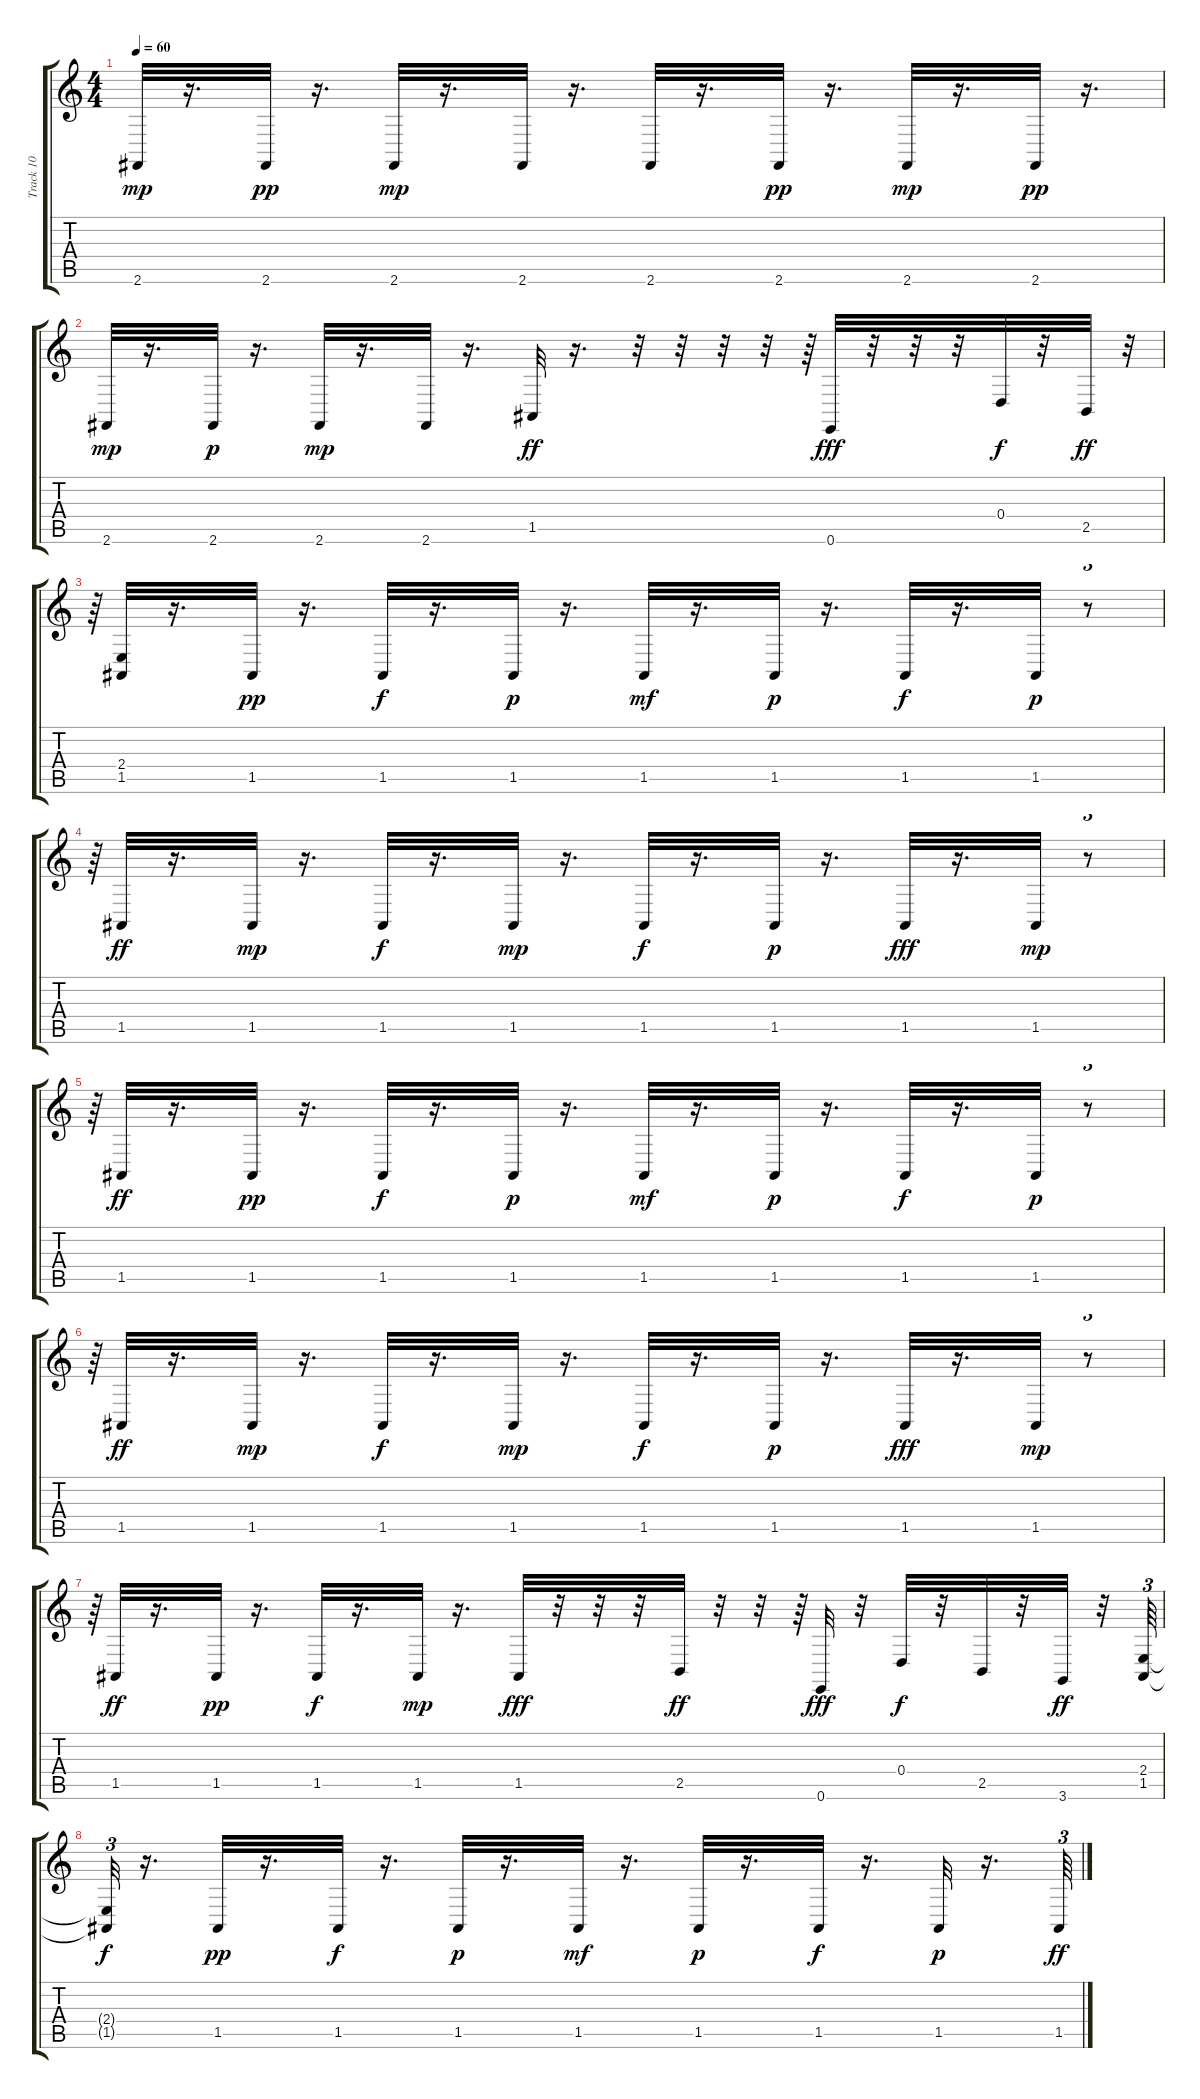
\track ("Track 10" "Track 10") {instrument rockorgan}
\staff {score tabs}
\tuning (E4 B3 G3 D3 A2 E2) {hide}
\ts (4 4)
\tempo 60
\clef g2
\ks c
2.6.32{dy mp} r.16{d} 2.6.32{dy pp} r.16{d} 2.6.32{dy mp} r.16{d} 2.6.32 r.16{d} 2.6.32 r.16{d} 2.6.32{dy pp} r.16{d} 2.6.32{dy mp} r.16{d} 2.6.32{dy pp} r.16{d} |
2.6.32{dy mp} r.16{d} 2.6.32{dy p} r.16{d} 2.6.32{dy mp} r.16{d} 2.6.32 r.16{d} 1.5.32{dy ff} r.16{d} r.32 r.32 r.32 r.32 r.64{tu (3 2)} 0.6.32{dy fff} r.32 r.32 r.32 0.4.32{dy f} r.32 2.5.32{dy ff} r.32{tu (3 2)} |
r.64{tu (3 2)} (2.4 1.5).32 r.16{d} 1.5.32{dy pp} r.16{d} 1.5.32{dy f} r.16{d} 1.5.32{dy p} r.16{d} 1.5.32{dy mf} r.16{d} 1.5.32{dy p} r.16{d} 1.5.32{dy f} r.16{d} 1.5.32{dy p} r.8{tu (3 2)} |
r.64{tu (3 2)} 1.5.32{dy ff} r.16{d} 1.5.32{dy mp} r.16{d} 1.5.32{dy f} r.16{d} 1.5.32{dy mp} r.16{d} 1.5.32{dy f} r.16{d} 1.5.32{dy p} r.16{d} 1.5.32{dy fff} r.16{d} 1.5.32{dy mp} r.8{tu (3 2)} |
r.64{tu (3 2)} 1.5.32{dy ff} r.16{d} 1.5.32{dy pp} r.16{d} 1.5.32{dy f} r.16{d} 1.5.32{dy p} r.16{d} 1.5.32{dy mf} r.16{d} 1.5.32{dy p} r.16{d} 1.5.32{dy f} r.16{d} 1.5.32{dy p} r.8{tu (3 2)} |
r.64{tu (3 2)} 1.5.32{dy ff} r.16{d} 1.5.32{dy mp} r.16{d} 1.5.32{dy f} r.16{d} 1.5.32{dy mp} r.16{d} 1.5.32{dy f} r.16{d} 1.5.32{dy p} r.16{d} 1.5.32{dy fff} r.16{d} 1.5.32{dy mp} r.8{tu (3 2)} |
r.64{tu (3 2)} 1.5.32{dy ff} r.16{d} 1.5.32{dy pp} r.16{d} 1.5.32{dy f} r.16{d} 1.5.32{dy mp} r.16{d} 1.5.32{dy fff} r.32 r.32 r.32 2.5.32{dy ff} r.32 r.32 r.64{tu (3 2)} 0.6.32{dy fff} r.32 0.4.32{dy f} r.32 2.5.32 r.32 3.6.32{dy ff} r.32 (2.4 1.5).64{tu (3 2)} |
(2.4{t} 1.5{t}).32{tu (3 2) dy f} r.16{d} 1.5.32{dy pp} r.16{d} 1.5.32{dy f} r.16{d} 1.5.32{dy p} r.16{d} 1.5.32{dy mf} r.16{d} 1.5.32{dy p} r.16{d} 1.5.32{dy f} r.16{d} 1.5.32{dy p} r.16{d} 1.5.64{tu (3 2) dy ff}
